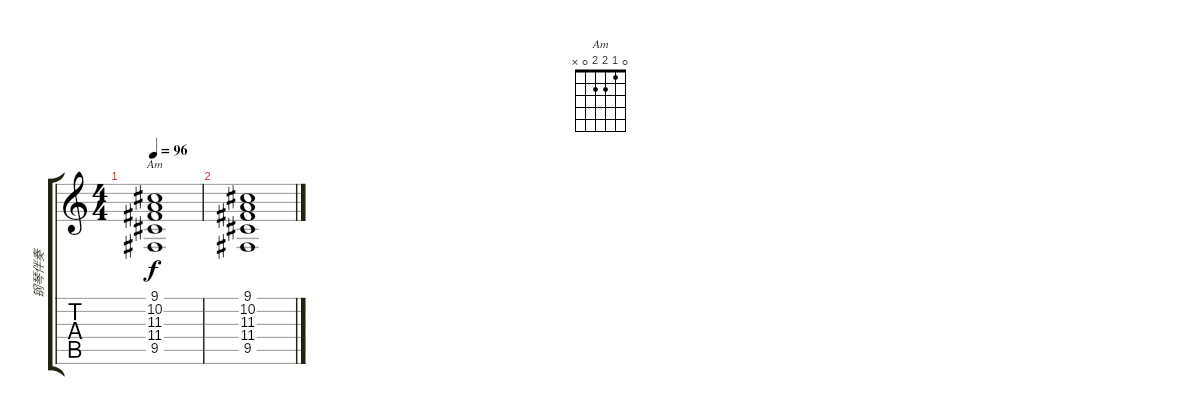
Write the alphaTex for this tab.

\track ("钢琴伴奏" "钢琴伴奏") {instrument brightacousticpiano}
\staff {score tabs}
\tuning (E4 B3 G3 D3 A2 E2) {hide}
\chord ("Am" 0 1 2 2 0 x)
\ts (4 4)
\tempo 96
\clef g2
\ks c
(9.1 10.2 11.3 11.4 9.5).1{ch "Am" dy f} |
(9.1 10.2 11.3 11.4 9.5).1
